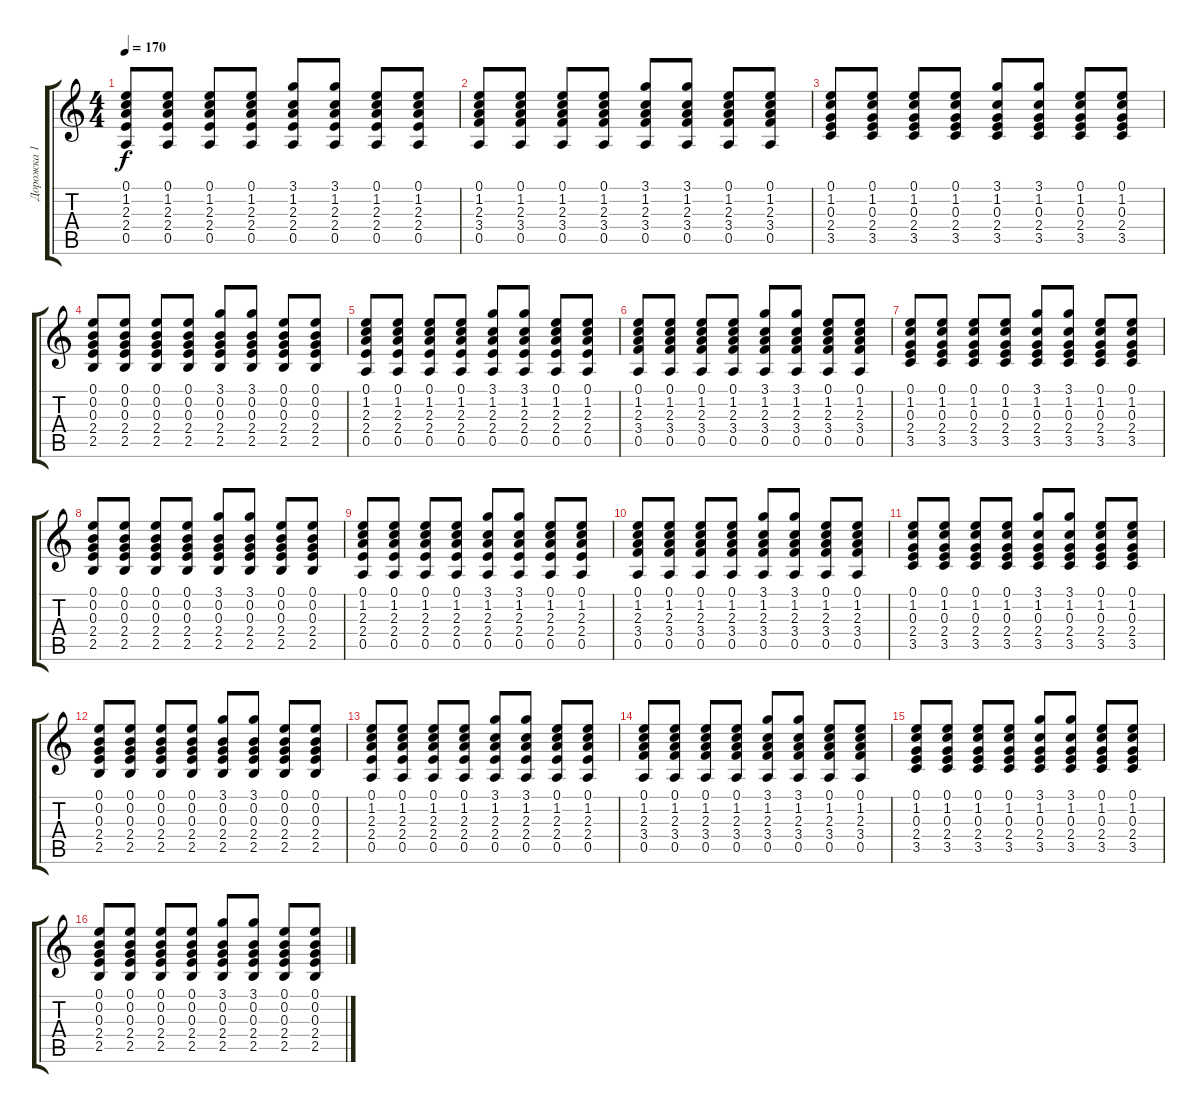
\track ("Дорожка 1" "Дорожка 1") {instrument acousticguitarsteel}
\staff {score tabs}
\tuning (E4 B3 G3 D3 A2 E2) {hide}
\ts (4 4)
\tempo 170
\clef g2
\ks c
(0.1 1.2 2.3 2.4 0.5).8{dy f} (0.1 1.2 2.3 2.4 0.5).8 (0.1 1.2 2.3 2.4 0.5).8 (0.1 1.2 2.3 2.4 0.5).8 (3.1 1.2 2.3 2.4 0.5).8 (3.1 1.2 2.3 2.4 0.5).8 (0.1 1.2 2.3 2.4 0.5).8 (0.1 1.2 2.3 2.4 0.5).8 |
(0.1 1.2 2.3 3.4 0.5).8 (0.1 1.2 2.3 3.4 0.5).8 (0.1 1.2 2.3 3.4 0.5).8 (0.1 1.2 2.3 3.4 0.5).8 (3.1 1.2 2.3 3.4 0.5).8 (3.1 1.2 2.3 3.4 0.5).8 (0.1 1.2 2.3 3.4 0.5).8 (0.1 1.2 2.3 3.4 0.5).8 |
(0.1 1.2 0.3 2.4 3.5).8 (0.1 1.2 0.3 2.4 3.5).8 (0.1 1.2 0.3 2.4 3.5).8 (0.1 1.2 0.3 2.4 3.5).8 (3.1 1.2 0.3 2.4 3.5).8 (3.1 1.2 0.3 2.4 3.5).8 (0.1 1.2 0.3 2.4 3.5).8 (0.1 1.2 0.3 2.4 3.5).8 |
(0.1 0.2 0.3 2.4 2.5).8 (0.1 0.2 0.3 2.4 2.5).8 (0.1 0.2 0.3 2.4 2.5).8 (0.1 0.2 0.3 2.4 2.5).8 (3.1 0.2 0.3 2.4 2.5).8 (3.1 0.2 0.3 2.4 2.5).8 (0.1 0.2 0.3 2.4 2.5).8 (0.1 0.2 0.3 2.4 2.5).8 |
(0.1 1.2 2.3 2.4 0.5).8 (0.1 1.2 2.3 2.4 0.5).8 (0.1 1.2 2.3 2.4 0.5).8 (0.1 1.2 2.3 2.4 0.5).8 (3.1 1.2 2.3 2.4 0.5).8 (3.1 1.2 2.3 2.4 0.5).8 (0.1 1.2 2.3 2.4 0.5).8 (0.1 1.2 2.3 2.4 0.5).8 |
(0.1 1.2 2.3 3.4 0.5).8 (0.1 1.2 2.3 3.4 0.5).8 (0.1 1.2 2.3 3.4 0.5).8 (0.1 1.2 2.3 3.4 0.5).8 (3.1 1.2 2.3 3.4 0.5).8 (3.1 1.2 2.3 3.4 0.5).8 (0.1 1.2 2.3 3.4 0.5).8 (0.1 1.2 2.3 3.4 0.5).8 |
(0.1 1.2 0.3 2.4 3.5).8 (0.1 1.2 0.3 2.4 3.5).8 (0.1 1.2 0.3 2.4 3.5).8 (0.1 1.2 0.3 2.4 3.5).8 (3.1 1.2 0.3 2.4 3.5).8 (3.1 1.2 0.3 2.4 3.5).8 (0.1 1.2 0.3 2.4 3.5).8 (0.1 1.2 0.3 2.4 3.5).8 |
(0.1 0.2 0.3 2.4 2.5).8 (0.1 0.2 0.3 2.4 2.5).8 (0.1 0.2 0.3 2.4 2.5).8 (0.1 0.2 0.3 2.4 2.5).8 (3.1 0.2 0.3 2.4 2.5).8 (3.1 0.2 0.3 2.4 2.5).8 (0.1 0.2 0.3 2.4 2.5).8 (0.1 0.2 0.3 2.4 2.5).8 |
(0.1 1.2 2.3 2.4 0.5).8 (0.1 1.2 2.3 2.4 0.5).8 (0.1 1.2 2.3 2.4 0.5).8 (0.1 1.2 2.3 2.4 0.5).8 (3.1 1.2 2.3 2.4 0.5).8 (3.1 1.2 2.3 2.4 0.5).8 (0.1 1.2 2.3 2.4 0.5).8 (0.1 1.2 2.3 2.4 0.5).8 |
(0.1 1.2 2.3 3.4 0.5).8 (0.1 1.2 2.3 3.4 0.5).8 (0.1 1.2 2.3 3.4 0.5).8 (0.1 1.2 2.3 3.4 0.5).8 (3.1 1.2 2.3 3.4 0.5).8 (3.1 1.2 2.3 3.4 0.5).8 (0.1 1.2 2.3 3.4 0.5).8 (0.1 1.2 2.3 3.4 0.5).8 |
(0.1 1.2 0.3 2.4 3.5).8 (0.1 1.2 0.3 2.4 3.5).8 (0.1 1.2 0.3 2.4 3.5).8 (0.1 1.2 0.3 2.4 3.5).8 (3.1 1.2 0.3 2.4 3.5).8 (3.1 1.2 0.3 2.4 3.5).8 (0.1 1.2 0.3 2.4 3.5).8 (0.1 1.2 0.3 2.4 3.5).8 |
(0.1 0.2 0.3 2.4 2.5).8 (0.1 0.2 0.3 2.4 2.5).8 (0.1 0.2 0.3 2.4 2.5).8 (0.1 0.2 0.3 2.4 2.5).8 (3.1 0.2 0.3 2.4 2.5).8 (3.1 0.2 0.3 2.4 2.5).8 (0.1 0.2 0.3 2.4 2.5).8 (0.1 0.2 0.3 2.4 2.5).8 |
(0.1 1.2 2.3 2.4 0.5).8 (0.1 1.2 2.3 2.4 0.5).8 (0.1 1.2 2.3 2.4 0.5).8 (0.1 1.2 2.3 2.4 0.5).8 (3.1 1.2 2.3 2.4 0.5).8 (3.1 1.2 2.3 2.4 0.5).8 (0.1 1.2 2.3 2.4 0.5).8 (0.1 1.2 2.3 2.4 0.5).8 |
(0.1 1.2 2.3 3.4 0.5).8 (0.1 1.2 2.3 3.4 0.5).8 (0.1 1.2 2.3 3.4 0.5).8 (0.1 1.2 2.3 3.4 0.5).8 (3.1 1.2 2.3 3.4 0.5).8 (3.1 1.2 2.3 3.4 0.5).8 (0.1 1.2 2.3 3.4 0.5).8 (0.1 1.2 2.3 3.4 0.5).8 |
(0.1 1.2 0.3 2.4 3.5).8 (0.1 1.2 0.3 2.4 3.5).8 (0.1 1.2 0.3 2.4 3.5).8 (0.1 1.2 0.3 2.4 3.5).8 (3.1 1.2 0.3 2.4 3.5).8 (3.1 1.2 0.3 2.4 3.5).8 (0.1 1.2 0.3 2.4 3.5).8 (0.1 1.2 0.3 2.4 3.5).8 |
(0.1 0.2 0.3 2.4 2.5).8 (0.1 0.2 0.3 2.4 2.5).8 (0.1 0.2 0.3 2.4 2.5).8 (0.1 0.2 0.3 2.4 2.5).8 (3.1 0.2 0.3 2.4 2.5).8 (3.1 0.2 0.3 2.4 2.5).8 (0.1 0.2 0.3 2.4 2.5).8 (0.1 0.2 0.3 2.4 2.5).8
